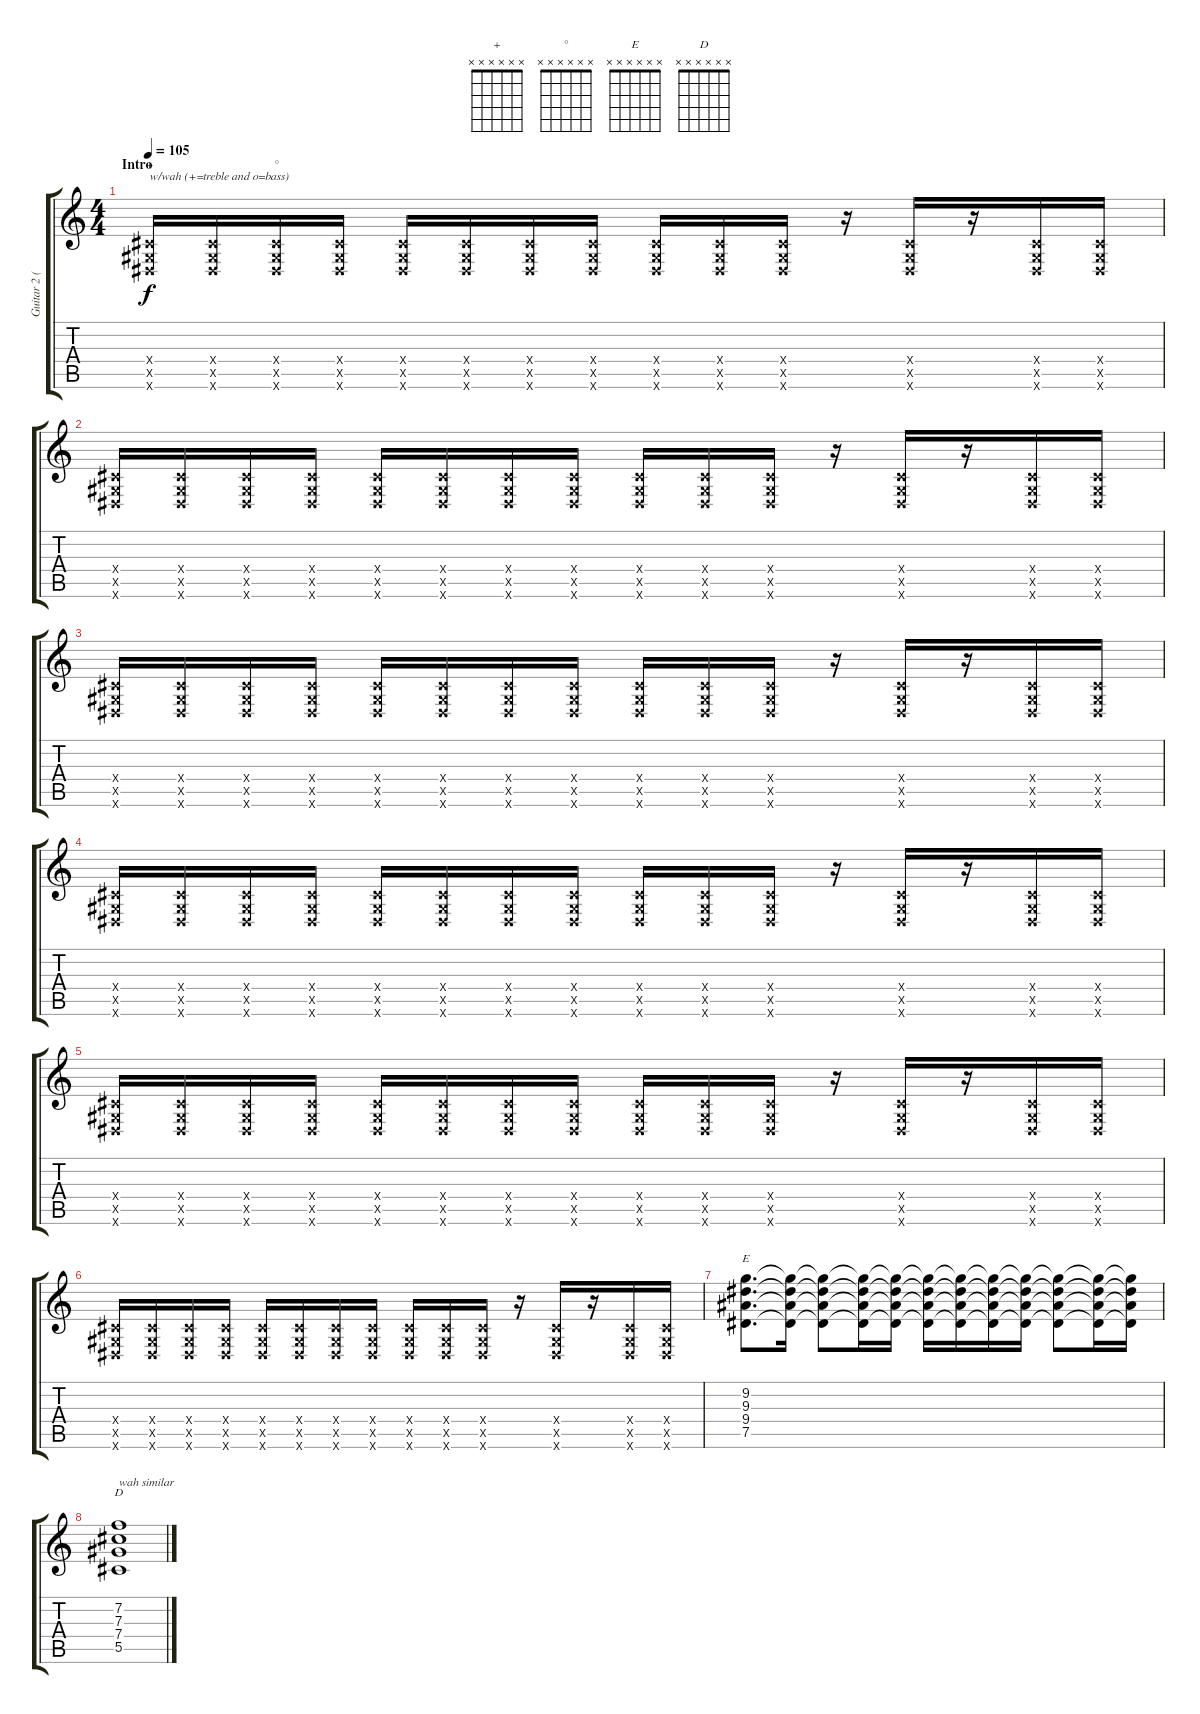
\track ("Guitar 2 (Izzy)" "Guitar 2 (") {instrument overdrivenguitar}
\staff {score tabs}
\tuning (Eb4 Bb3 Gb3 Db3 Ab2 Eb2) {hide}
\chord ("+" x x x x x x)
\chord ("°" x x x x x x)
\chord ("E" x x x x x x)
\chord ("D" x x x x x x)
\ts (4 4)
\section ("" "Intro")
\tempo 105
\clef g2
\ks c
(0.4{x} 0.5{x} 0.6{x}).16{ch "+" txt "w/wah (+=treble and o=bass)" dy f instrument overdrivenguitar} (0.4{x} 0.5{x} 0.6{x}).16 (0.4{x} 0.5{x} 0.6{x}).16{ch "°"} (0.4{x} 0.5{x} 0.6{x}).16 (0.4{x} 0.5{x} 0.6{x}).16 (0.4{x} 0.5{x} 0.6{x}).16 (0.4{x} 0.5{x} 0.6{x}).16 (0.4{x} 0.5{x} 0.6{x}).16 (0.4{x} 0.5{x} 0.6{x}).16 (0.4{x} 0.5{x} 0.6{x}).16 (0.4{x} 0.5{x} 0.6{x}).16 r.16 (0.4{x} 0.5{x} 0.6{x}).16 r.16 (0.4{x} 0.5{x} 0.6{x}).16 (0.4{x} 0.5{x} 0.6{x}).16 |
(0.4{x} 0.5{x} 0.6{x}).16 (0.4{x} 0.5{x} 0.6{x}).16 (0.4{x} 0.5{x} 0.6{x}).16 (0.4{x} 0.5{x} 0.6{x}).16 (0.4{x} 0.5{x} 0.6{x}).16 (0.4{x} 0.5{x} 0.6{x}).16 (0.4{x} 0.5{x} 0.6{x}).16 (0.4{x} 0.5{x} 0.6{x}).16 (0.4{x} 0.5{x} 0.6{x}).16 (0.4{x} 0.5{x} 0.6{x}).16 (0.4{x} 0.5{x} 0.6{x}).16 r.16 (0.4{x} 0.5{x} 0.6{x}).16 r.16 (0.4{x} 0.5{x} 0.6{x}).16 (0.4{x} 0.5{x} 0.6{x}).16 |
(0.4{x} 0.5{x} 0.6{x}).16 (0.4{x} 0.5{x} 0.6{x}).16 (0.4{x} 0.5{x} 0.6{x}).16 (0.4{x} 0.5{x} 0.6{x}).16 (0.4{x} 0.5{x} 0.6{x}).16 (0.4{x} 0.5{x} 0.6{x}).16 (0.4{x} 0.5{x} 0.6{x}).16 (0.4{x} 0.5{x} 0.6{x}).16 (0.4{x} 0.5{x} 0.6{x}).16 (0.4{x} 0.5{x} 0.6{x}).16 (0.4{x} 0.5{x} 0.6{x}).16 r.16 (0.4{x} 0.5{x} 0.6{x}).16 r.16 (0.4{x} 0.5{x} 0.6{x}).16 (0.4{x} 0.5{x} 0.6{x}).16 |
(0.4{x} 0.5{x} 0.6{x}).16 (0.4{x} 0.5{x} 0.6{x}).16 (0.4{x} 0.5{x} 0.6{x}).16 (0.4{x} 0.5{x} 0.6{x}).16 (0.4{x} 0.5{x} 0.6{x}).16 (0.4{x} 0.5{x} 0.6{x}).16 (0.4{x} 0.5{x} 0.6{x}).16 (0.4{x} 0.5{x} 0.6{x}).16 (0.4{x} 0.5{x} 0.6{x}).16 (0.4{x} 0.5{x} 0.6{x}).16 (0.4{x} 0.5{x} 0.6{x}).16 r.16 (0.4{x} 0.5{x} 0.6{x}).16 r.16 (0.4{x} 0.5{x} 0.6{x}).16 (0.4{x} 0.5{x} 0.6{x}).16 |
(0.4{x} 0.5{x} 0.6{x}).16 (0.4{x} 0.5{x} 0.6{x}).16 (0.4{x} 0.5{x} 0.6{x}).16 (0.4{x} 0.5{x} 0.6{x}).16 (0.4{x} 0.5{x} 0.6{x}).16 (0.4{x} 0.5{x} 0.6{x}).16 (0.4{x} 0.5{x} 0.6{x}).16 (0.4{x} 0.5{x} 0.6{x}).16 (0.4{x} 0.5{x} 0.6{x}).16 (0.4{x} 0.5{x} 0.6{x}).16 (0.4{x} 0.5{x} 0.6{x}).16 r.16 (0.4{x} 0.5{x} 0.6{x}).16 r.16 (0.4{x} 0.5{x} 0.6{x}).16 (0.4{x} 0.5{x} 0.6{x}).16 |
(0.4{x} 0.5{x} 0.6{x}).16 (0.4{x} 0.5{x} 0.6{x}).16 (0.4{x} 0.5{x} 0.6{x}).16 (0.4{x} 0.5{x} 0.6{x}).16 (0.4{x} 0.5{x} 0.6{x}).16 (0.4{x} 0.5{x} 0.6{x}).16 (0.4{x} 0.5{x} 0.6{x}).16 (0.4{x} 0.5{x} 0.6{x}).16 (0.4{x} 0.5{x} 0.6{x}).16 (0.4{x} 0.5{x} 0.6{x}).16 (0.4{x} 0.5{x} 0.6{x}).16 r.16 (0.4{x} 0.5{x} 0.6{x}).16 r.16 (0.4{x} 0.5{x} 0.6{x}).16 (0.4{x} 0.5{x} 0.6{x}).16 |
(9.2 9.3 9.4 7.5).8{d ch "E"} (9.2{t} 9.3{t} 9.4{t} 7.5{t}).16 (9.2{t} 9.3{t} 9.4{t} 7.5{t}).8 (9.2{t} 9.3{t} 9.4{t} 7.5{t}).16 (9.2{t} 9.3{t} 9.4{t} 7.5{t}).16 (9.2{t} 9.3{t} 9.4{t} 7.5{t}).16 (9.2{t} 9.3{t} 9.4{t} 7.5{t}).16 (9.2{t} 9.3{t} 9.4{t} 7.5{t}).16 (9.2{t} 9.3{t} 9.4{t} 7.5{t}).16 (9.2{t} 9.3{t} 9.4{t} 7.5{t}).8 (9.2{t} 9.3{t} 9.4{t} 7.5{t}).16 (9.2{t} 9.3{t} 9.4{t} 7.5{t}).16 |
(7.2 7.3 7.4 5.5).1{ch "D" txt "wah similar"}
